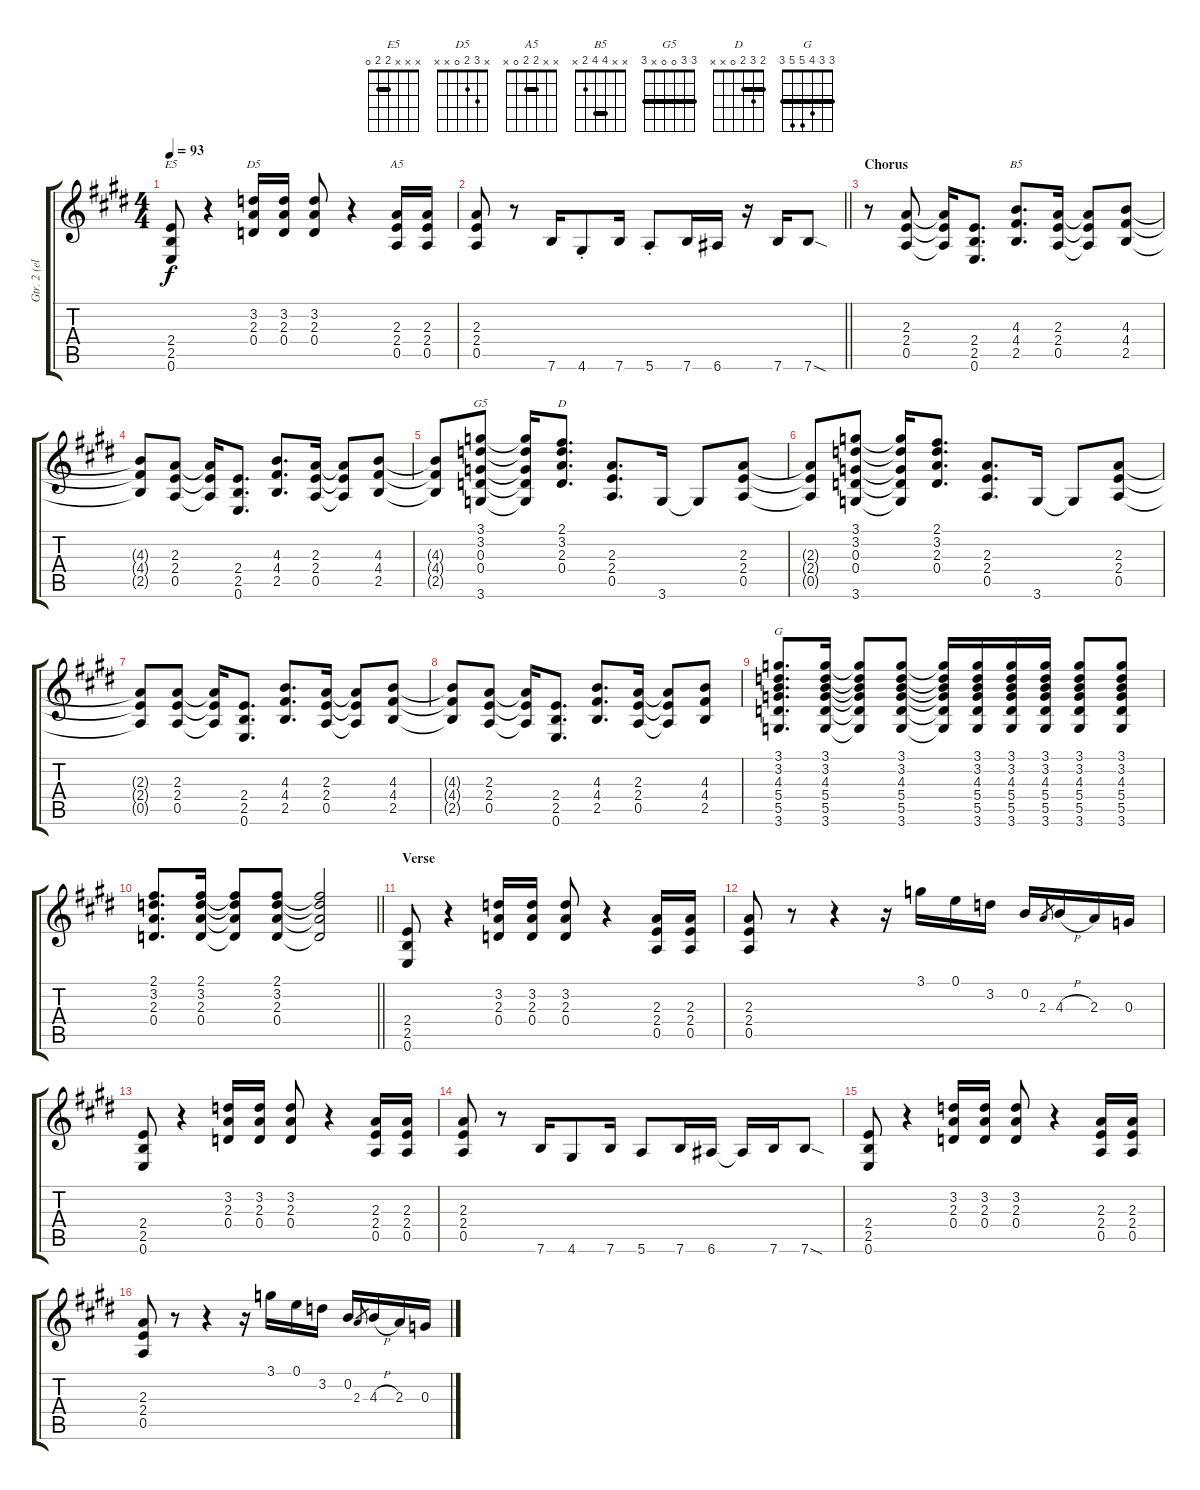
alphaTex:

\track ("Gtr. 2 (elec.)" "Gtr. 2 (el") {instrument overdrivenguitar}
\staff {score tabs}
\tuning (E4 B3 G3 D3 A2 E2) {hide}
\chord ("E5" x x x 2 2 0) {barre 2}
\chord ("D5" x 3 2 0 x x)
\chord ("A5" x x 2 2 0 x) {barre 2}
\chord ("B5" x x 4 4 2 x) {barre 4}
\chord ("G5" 3 3 0 0 x 3) {barre 3}
\chord ("D" 2 3 2 0 x x) {barre 2}
\chord ("G" 3 3 4 5 5 3) {barre 3}
\ts (4 4)
\tempo 93
\clef g2
\ks e
(2.4 2.5 0.6).8{ch "E5" dy f} r.4 (3.2 2.3 0.4).16{ch "D5"} (3.2 2.3 0.4).16 (3.2 2.3 0.4).8 r.4 (2.3 2.4 0.5).16{ch "A5"} (2.3 2.4 0.5).16 |
\barLineRight lightlight
(2.3 2.4 0.5).8 r.8 7.6.16 4.6{st}.8 7.6.16 5.6{st}.8 7.6.16 6.6.16 r.16 7.6.16 7.6{sod}.8 |
\section ("" "Chorus")
r.8 (2.3 2.4 0.5).8 (2.3{t} 2.4{t} 0.5{t}).16 (2.4 2.5 0.6).8{d} (4.3 4.4 2.5).8{d ch "B5"} (2.3 2.4 0.5).16 (2.3{t} 2.4{t} 0.5{t}).8 (4.3 4.4 2.5).8 |
(4.3{t} 4.4{t} 2.5{t}).8 (2.3 2.4 0.5).8 (2.3{t} 2.4{t} 0.5{t}).16 (2.4 2.5 0.6).8{d} (4.3 4.4 2.5).8{d} (2.3 2.4 0.5).16 (2.3{t} 2.4{t} 0.5{t}).8 (4.3 4.4 2.5).8 |
(4.3{t} 4.4{t} 2.5{t}).8 (3.1 3.2 0.3 0.4 3.6).8{ch "G5"} (3.1{t} 3.2{t} 0.3{t} 0.4{t} 3.6{t}).16 (2.1 3.2 2.3 0.4).8{d ch "D"} (2.3 2.4 0.5).8{d} 3.6.16 3.6{t}.8 (2.3 2.4 0.5).8 |
(2.3{t} 2.4{t} 0.5{t}).8 (3.1 3.2 0.3 0.4 3.6).8 (3.1{t} 3.2{t} 0.3{t} 0.4{t} 3.6{t}).16 (2.1 3.2 2.3 0.4).8{d} (2.3 2.4 0.5).8{d} 3.6.16 3.6{t}.8 (2.3 2.4 0.5).8 |
(2.3{t} 2.4{t} 0.5{t}).8 (2.3 2.4 0.5).8 (2.3{t} 2.4{t} 0.5{t}).16 (2.4 2.5 0.6).8{d} (4.3 4.4 2.5).8{d} (2.3 2.4 0.5).16 (2.3{t} 2.4{t} 0.5{t}).8 (4.3 4.4 2.5).8 |
(4.3{t} 4.4{t} 2.5{t}).8 (2.3 2.4 0.5).8 (2.3{t} 2.4{t} 0.5{t}).16 (2.4 2.5 0.6).8{d} (4.3 4.4 2.5).8{d} (2.3 2.4 0.5).16 (2.3{t} 2.4{t} 0.5{t}).8 (4.3 4.4 2.5).8 |
(3.1 3.2 4.3 5.4 5.5 3.6).8{d ch "G"} (3.1 3.2 4.3 5.4 5.5 3.6).16 (3.1{t} 3.2{t} 4.3{t} 5.4{t} 5.5{t} 3.6{t}).8 (3.1 3.2 4.3 5.4 5.5 3.6).8 (3.1{t} 3.2{t} 4.3{t} 5.4{t} 5.5{t} 3.6{t}).16 (3.1 3.2 4.3 5.4 5.5 3.6).16 (3.1 3.2 4.3 5.4 5.5 3.6).16 (3.1 3.2 4.3 5.4 5.5 3.6).16 (3.1 3.2 4.3 5.4 5.5 3.6).8 (3.1 3.2 4.3 5.4 5.5 3.6).8 |
\barLineRight lightlight
(2.1 3.2 2.3 0.4).8{d} (2.1 3.2 2.3 0.4).16 (2.1{t} 3.2{t} 2.3{t} 0.4{t}).8 (2.1 3.2 2.3 0.4).8 (2.1{t} 3.2{t} 2.3{t} 0.4{t}).2 |
\section ("" "Verse")
(2.4 2.5 0.6).8 r.4 (3.2 2.3 0.4).16 (3.2 2.3 0.4).16 (3.2 2.3 0.4).8 r.4 (2.3 2.4 0.5).16 (2.3 2.4 0.5).16 |
(2.3 2.4 0.5).8 r.8 r.4 r.16 3.1.16 0.1.16 3.2.16 0.2.16 2.3.8{gr} 4.3{h}.16 2.3.16 0.3.16 |
(2.4 2.5 0.6).8 r.4 (3.2 2.3 0.4).16 (3.2 2.3 0.4).16 (3.2 2.3 0.4).8 r.4 (2.3 2.4 0.5).16 (2.3 2.4 0.5).16 |
(2.3 2.4 0.5).8 r.8 7.6.16 4.6.8 7.6.16 5.6.8 7.6.16 6.6.16 6.6{t}.16 7.6.16 7.6{sod}.8 |
(2.4 2.5 0.6).8 r.4 (3.2 2.3 0.4).16 (3.2 2.3 0.4).16 (3.2 2.3 0.4).8 r.4 (2.3 2.4 0.5).16 (2.3 2.4 0.5).16 |
(2.3 2.4 0.5).8 r.8 r.4 r.16 3.1.16 0.1.16 3.2.16 0.2.16 2.3.8{gr} 4.3{h}.16 2.3.16 0.3.16
